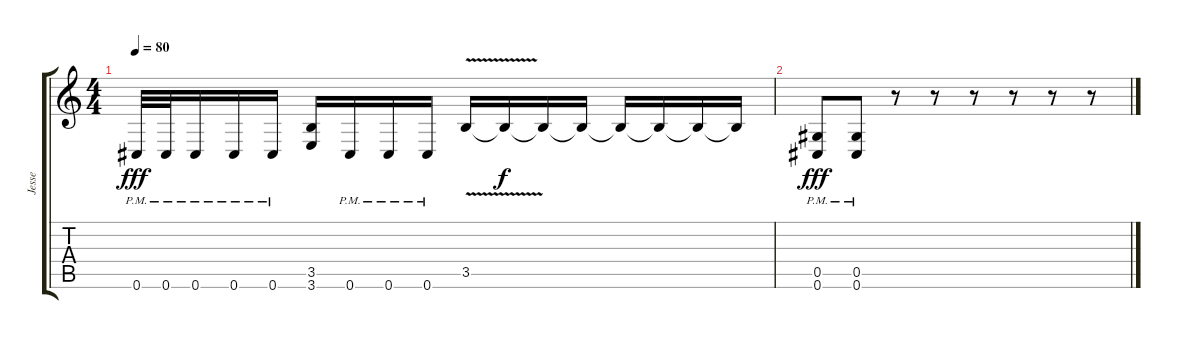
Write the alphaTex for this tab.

\track ("Jesse" "Jesse") {instrument distortionguitar}
\staff {score tabs}
\tuning (Eb4 Bb3 Gb3 Db3 Ab2 Db2) {hide}
\ts (4 4)
\tempo 80
\clef g2
\ks c
0.6{pm}.32{dy fff} 0.6{pm}.32 0.6{pm}.16 0.6{pm}.16 0.6{pm}.16 (3.5 3.6).16 0.6{pm}.16 0.6{pm}.16 0.6{pm}.16 3.5{v}.16 3.5{t}.16{dy f} 3.5{t}.16 3.5{t}.16 3.5{t}.16 3.5{t}.16 3.5{t}.16 3.5{t}.16 |
(0.5{pm} 0.6{pm}).8{dy fff} (0.5{pm} 0.6{pm}).8 r.8 r.8 r.8 r.8 r.8 r.8
